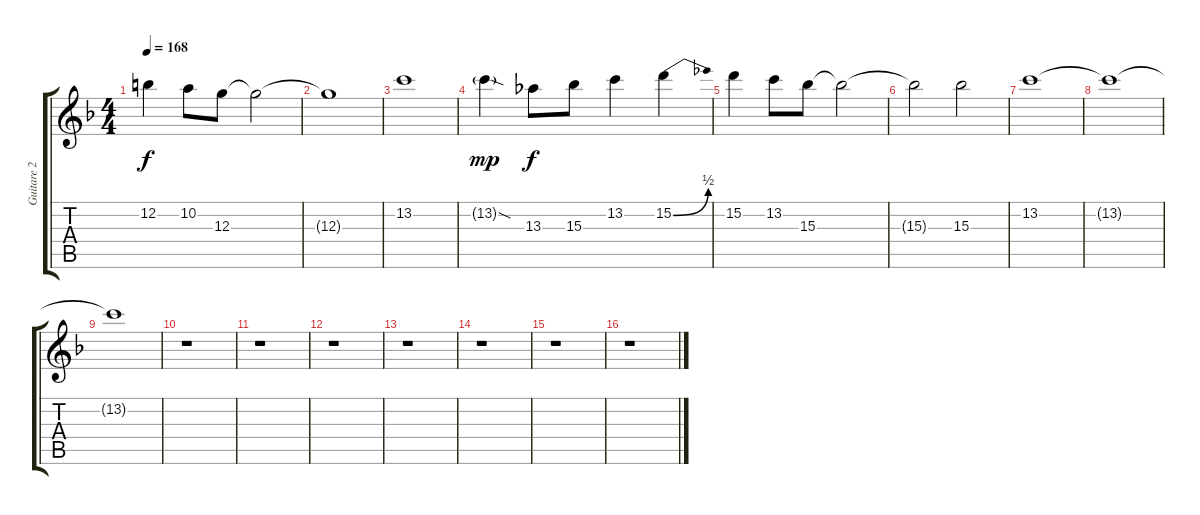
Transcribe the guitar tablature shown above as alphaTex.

\track ("Guitare 2" "Guitare 2") {instrument distortionguitar}
\staff {score tabs}
\tuning (E4 B3 G3 D3 A2 E2) {hide}
\ts (4 4)
\tempo 168
\clef g2
\ks f
12.2.4{dy f} 10.2.8 12.3.8 12.3{t}.2 |
12.3{t}.1 |
13.2.1 |
13.2{sod g}.4{dy mp} 13.3.8{dy f} 15.3.8 13.2.4 15.2{be (bend 0 0 60 2)}.4 |
15.2.4 13.2.8 15.3.8 15.3{t}.2 |
15.3{t}.2 15.3.2 |
13.2.1 |
13.2{t}.1 |
13.2{t}.1 |
r.1 |
r.1 |
r.1 |
r.1 |
r.1 |
r.1 |
r.1
